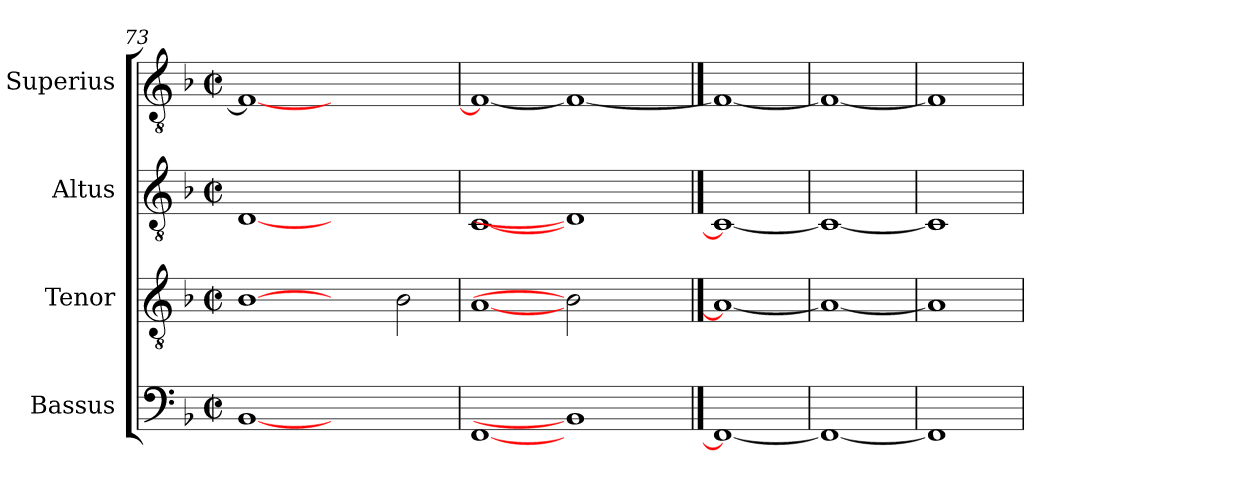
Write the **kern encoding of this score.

**kern	**kern	**kern	**kern
*part4	*part3	*part2	*part1
*staff4	*staff3	*staff2	*staff1
*I"Bassus	*I"Tenor	*I"Altus	*I"Superius
*I'B.	*I'T.	*I'T.	*I'T.
*clefF4	*clefGv2	*clefGv2	*clefGv2
*	*ITrd7c12	*ITrd7c12	*ITrd7c12
*k[b-]	*k[b-]	*k[b-]	*k[b-]
*F:	*F:	*F:	*F:
*M2/2	*M2/2	*M2/2	*M2/2
*met(c|)	*met(c|)	*met(c|)	*met(c|)
=73	=73	=73	=73
[1BB-i	[1BB-i	[1DDi	1FFi_<
1ryy	2ryy	1ryy	1ryy
.	2BB-i\	.	.
=74	=74	=74	=74
[1FFi	[1AAi	[1CCi	1FFi_<
1BB-i]	2BB-i]	1DDi]	1FFi_
.	2ryy	.	.
==75	==75	==75	==75
1FFi_	1AAi_	1CCi_	1FFi_
=76	=76	=76	=76
1FFi_	1AAi_	1CCi_	1FFi_
=77	=77	=77	=77
1FFi]	1AAi]	1CCi]	1FFi]
=	=	=	=
*-	*-	*-	*-
